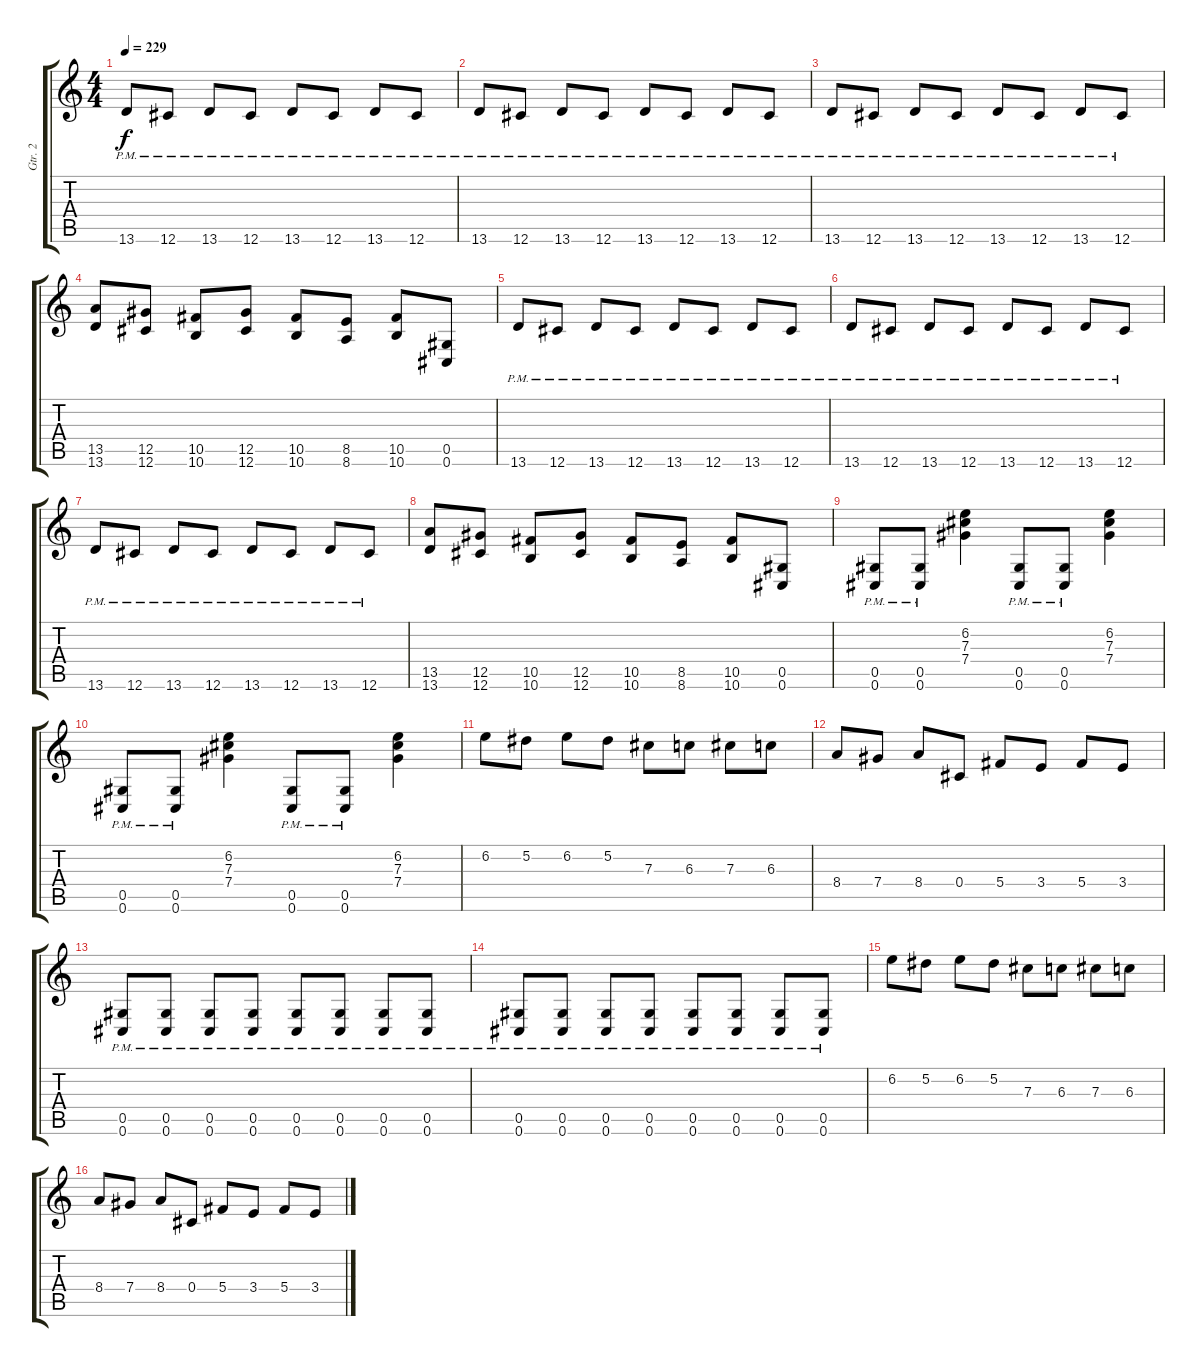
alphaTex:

\track ("Gtr. 2" "Gtr. 2") {instrument electricguitarmuted}
\staff {score tabs}
\tuning (Eb4 Bb3 Gb3 Db3 Ab2 Db2) {hide}
\ts (4 4)
\tempo 229
\clef g2
\ks c
13.6{pm}.8{dy f} 12.6{pm}.8 13.6{pm}.8 12.6{pm}.8 13.6{pm}.8 12.6{pm}.8 13.6{pm}.8 12.6{pm}.8 |
13.6{pm}.8 12.6{pm}.8 13.6{pm}.8 12.6{pm}.8 13.6{pm}.8 12.6{pm}.8 13.6{pm}.8 12.6{pm}.8 |
13.6{pm}.8 12.6{pm}.8 13.6{pm}.8 12.6{pm}.8 13.6{pm}.8 12.6{pm}.8 13.6{pm}.8 12.6{pm}.8 |
(13.5 13.6).8 (12.5 12.6).8 (10.5 10.6).8 (12.5 12.6).8 (10.5 10.6).8 (8.5 8.6).8 (10.5 10.6).8 (0.5 0.6).8 |
13.6{pm}.8 12.6{pm}.8 13.6{pm}.8 12.6{pm}.8 13.6{pm}.8 12.6{pm}.8 13.6{pm}.8 12.6{pm}.8 |
13.6{pm}.8 12.6{pm}.8 13.6{pm}.8 12.6{pm}.8 13.6{pm}.8 12.6{pm}.8 13.6{pm}.8 12.6{pm}.8 |
13.6{pm}.8 12.6{pm}.8 13.6{pm}.8 12.6{pm}.8 13.6{pm}.8 12.6{pm}.8 13.6{pm}.8 12.6{pm}.8 |
(13.5 13.6).8 (12.5 12.6).8 (10.5 10.6).8 (12.5 12.6).8 (10.5 10.6).8 (8.5 8.6).8 (10.5 10.6).8 (0.5 0.6).8 |
(0.5{pm} 0.6{pm}).8 (0.5{pm} 0.6{pm}).8 (6.2 7.3 7.4).4 (0.5{pm} 0.6{pm}).8 (0.5{pm} 0.6{pm}).8 (6.2 7.3 7.4).4 |
(0.5{pm} 0.6{pm}).8 (0.5{pm} 0.6{pm}).8 (6.2 7.3 7.4).4 (0.5{pm} 0.6{pm}).8 (0.5{pm} 0.6{pm}).8 (6.2 7.3 7.4).4 |
6.2.8 5.2.8 6.2.8 5.2.8 7.3.8 6.3.8 7.3.8 6.3.8 |
8.4.8 7.4.8 8.4.8 0.4.8 5.4.8 3.4.8 5.4.8 3.4.8 |
(0.5{pm} 0.6{pm}).8 (0.5{pm} 0.6{pm}).8 (0.5{pm} 0.6{pm}).8 (0.5{pm} 0.6{pm}).8 (0.5{pm} 0.6{pm}).8 (0.5{pm} 0.6{pm}).8 (0.5{pm} 0.6{pm}).8 (0.5{pm} 0.6{pm}).8 |
(0.5{pm} 0.6{pm}).8 (0.5{pm} 0.6{pm}).8 (0.5{pm} 0.6{pm}).8 (0.5{pm} 0.6{pm}).8 (0.5{pm} 0.6{pm}).8 (0.5{pm} 0.6{pm}).8 (0.5{pm} 0.6{pm}).8 (0.5{pm} 0.6{pm}).8 |
6.2.8 5.2.8 6.2.8 5.2.8 7.3.8 6.3.8 7.3.8 6.3.8 |
8.4.8 7.4.8 8.4.8 0.4.8 5.4.8 3.4.8 5.4.8 3.4.8
